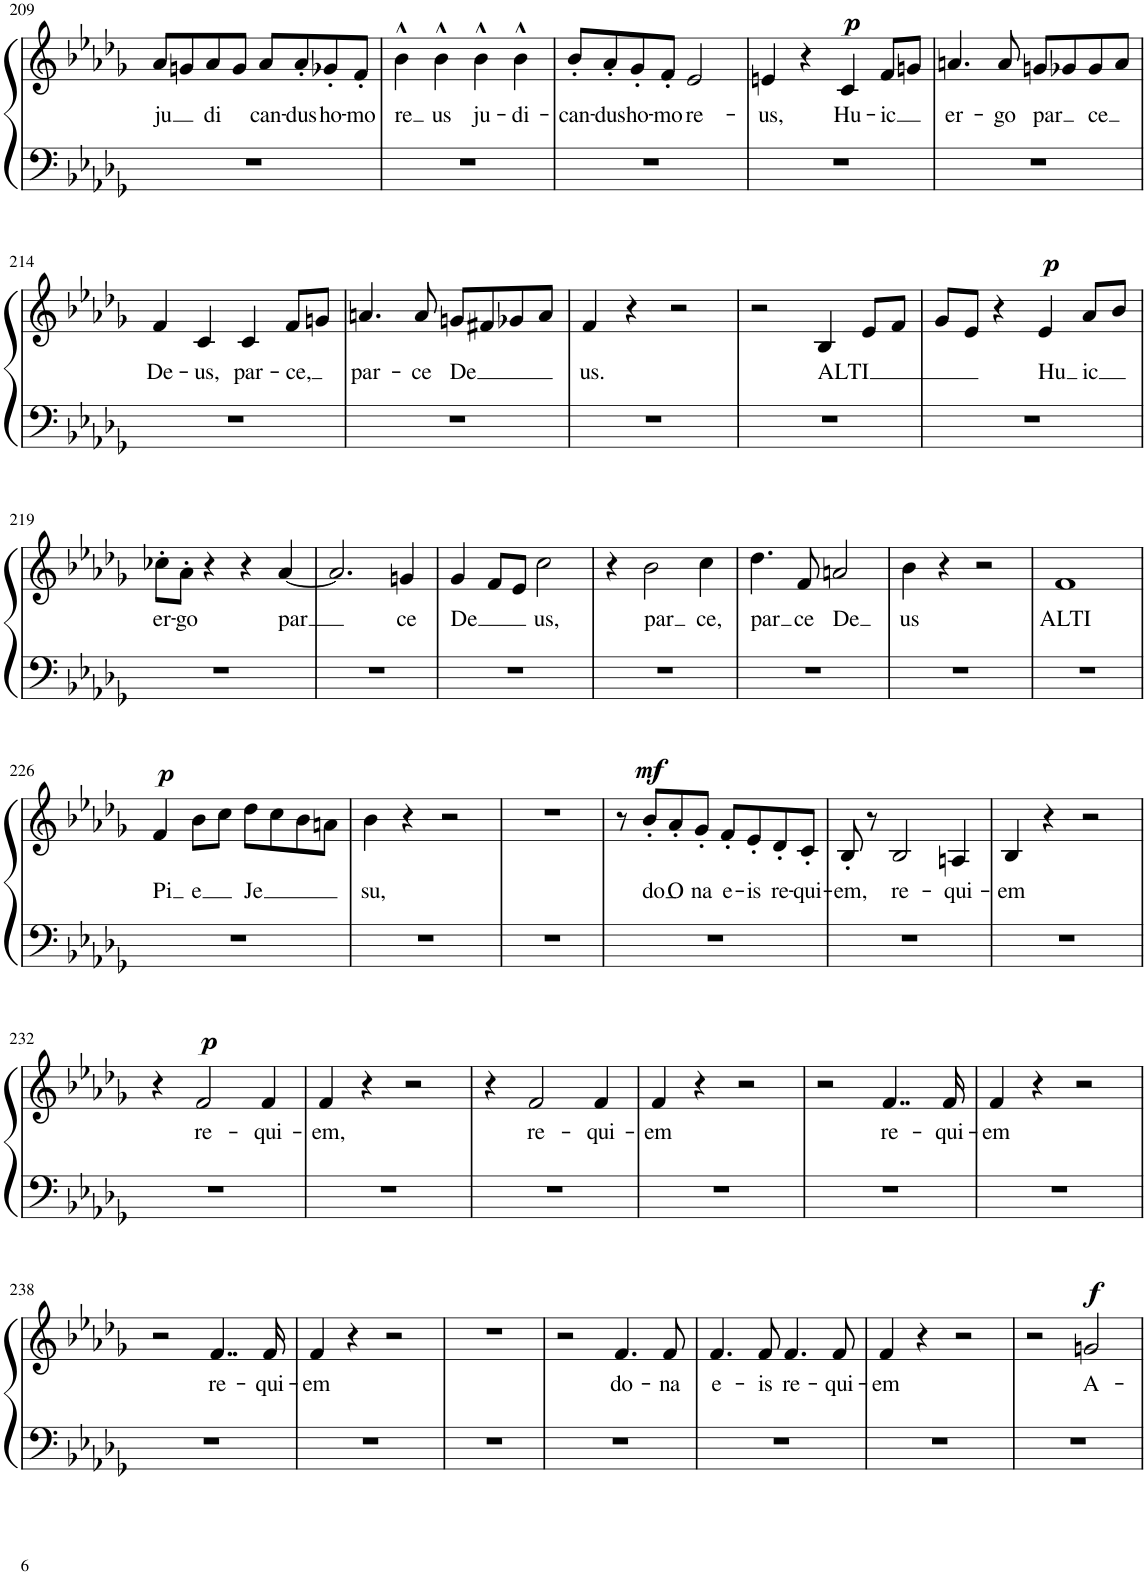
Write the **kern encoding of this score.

**kern	**kern	**text	**dynam
*part1	*part1	*part1	*part1
*staff2	*staff1	*staff1	*staff1/2
*I"Piano	*	*	*
*I'Pno.	*	*	*
!!LO:PB:g=z
*clefF4	*clefG2	*	*
*k[b-e-a-d-g-]	*k[b-e-a-d-g-]	*	*
*M4/4	*M4/4	*	*
*met(c)	*met(c)	*	*
=209	=209	=209	=209
!	!	!LO:LY:b	!
1r	8a-/L	ju	.
.	8gn/	.	.
!	!	!LO:LY:b	!
.	8a-/	-di	.
.	8g/J	.	.
!	!	!LO:LY:b	!
.	8a-/L	can-	.
!	!	!LO:LY:b	!
.	8a-'/	-dus	.
!	!	!LO:LY:b	!
.	8g-X'/	ho-	.
!	!	!LO:LY:b	!
.	8f'/J	-mo	.
=210	=210	=210	=210
!	!	!LO:LY:b	!
1r	4b-^^\	re	.
!	!	!LO:LY:b	!
.	4b-^^\	us	.
!	!	!LO:LY:b	!
.	4b-^^\	ju-	.
!	!	!LO:LY:b	!
.	4b-^^\	-di-	.
=211	=211	=211	=211
!	!	!LO:LY:b	!
1r	8b-'/L	-can-	.
!	!	!LO:LY:b	!
.	8a-'/	-dus	.
!	!	!LO:LY:b	!
.	8g-'/	ho-	.
!	!	!LO:LY:b	!
.	8f'/J	-mo	.
!	!	!LO:LY:b	!
.	2e-/	re-	.
=212	=212	=212	=212
!	!	!LO:LY:b	!
1r	4en/	-us,	.
.	4r	.	.
!	!	!LO:LY:b	!LO:DY:a
.	4c/	Hu-	p
!	!	!LO:LY:b	!
.	8f/L	-ic	.
.	8gn/J	.	.
=213	=213	=213	=213
!	!	!LO:LY:b	!
1r	4.an/	er-	.
!	!	!LO:LY:b	!
.	8a/	-go	.
!	!	!LO:LY:b	!
.	8gn/L	par	.
.	8g-X/	.	.
!	!	!LO:LY:b	!
.	8g-/	ce	.
.	8a/J	.	.
!!LO:LB:g=z
=214	=214	=214	=214
!	!	!LO:LY:b	!
1r	4f/	De-	.
!	!	!LO:LY:b	!
.	4c/	-us,	.
!	!	!LO:LY:b	!
.	4c/	par-	.
!	!	!LO:LY:b	!
.	8f/L	-ce,	.
.	8gn/J	.	.
=215	=215	=215	=215
!	!	!LO:LY:b	!
1r	4.an/	par-	.
!	!	!LO:LY:b	!
.	8a/	-ce	.
!	!	!LO:LY:b	!
.	8gn/L	De	.
.	8f#X/	.	.
.	8g-X/	.	.
.	8a/J	.	.
=216	=216	=216	=216
!	!	!LO:LY:b	!
1r	4f/	us.	.
.	4r	.	.
.	2r	.	.
=217	=217	=217	=217
1r	2r	.	.
!	!	!LO:LY:b	!
.	4B-/	ALTI	.
.	8e-/L	.	.
.	8f/J	.	.
=218	=218	=218	=218
1r	8g-/L	.	.
.	8e-/J	.	.
.	4r	.	.
!	!	!LO:LY:b	!LO:DY:a
.	4e-/	Hu	p
!	!	!LO:LY:b	!
.	8a-/L	ic	.
.	8b-/J	.	.
!!LO:LB:g=z
=219	=219	=219	=219
!	!	!LO:LY:b	!
1r	8cc-X'\L	er-	.
!	!	!LO:LY:b	!
.	8a-'\J	-go	.
.	4r	.	.
.	4r	.	.
!	!	!LO:LY:b	!
.	[4a-/	par	.
=220	=220	=220	=220
1r	2.a-/]	.	.
!	!	!LO:LY:b	!
.	4gn/	ce	.
=221	=221	=221	=221
!	!	!LO:LY:b	!
1r	4g-/	De	.
.	8f/L	.	.
.	8e-/J	.	.
!	!	!LO:LY:b	!
.	2cc\	us,	.
=222	=222	=222	=222
1r	4r	.	.
!	!	!LO:LY:b	!
.	2b-\	par	.
!	!	!LO:LY:b	!
.	4cc\	ce,	.
=223	=223	=223	=223
!	!	!LO:LY:b	!
1r	4.dd-\	par	.
!	!	!LO:LY:b	!
.	8f/	ce	.
!	!	!LO:LY:b	!
.	2an/	De	.
=224	=224	=224	=224
!	!	!LO:LY:b	!
1r	4b-\	us	.
.	4r	.	.
.	2r	.	.
=225	=225	=225	=225
!	!	!LO:LY:b	!
1r	1f	ALTI	.
!!LO:LB:g=z
=226	=226	=226	=226
!	!	!LO:LY:b	!LO:DY:a
1r	4f/	Pi	p
!	!	!LO:LY:b	!
.	8b-\L	e	.
.	8cc\J	.	.
!	!	!LO:LY:b	!
.	8dd-\L	Je	.
.	8cc\	.	.
.	8b-\	.	.
.	8an\J	.	.
=227	=227	=227	=227
!	!	!LO:LY:b	!
1r	4b-\	su,	.
.	4r	.	.
.	2r	.	.
=228	=228	=228	=228
1r	1r	.	.
=229	=229	=229	=229
1r	8r	.	.
!	!	!LO:LY:b	!LO:DY:a
.	8b-'/L	do	mf
!	!	!LO:LY:b	!
.	8a-'/	O	.
!	!	!LO:LY:b	!
.	8g-'/J	na	.
!	!	!LO:LY:b	!
.	8f'/L	e-	.
!	!	!LO:LY:b	!
.	8e-'/	-is	.
!	!	!LO:LY:b	!
.	8d-'/	re-	.
!	!	!LO:LY:b	!
.	8c'/J	-qui-	.
=230	=230	=230	=230
!	!	!LO:LY:b	!
1r	8B-'/	-em,	.
.	8r	.	.
!	!	!LO:LY:b	!
.	2B-/	re-	.
!	!	!LO:LY:b	!
.	4An/	-qui-	.
=231	=231	=231	=231
!	!	!LO:LY:b	!
1r	4B-/	-em	.
.	4r	.	.
.	2r	.	.
!!LO:LB:g=z
=232	=232	=232	=232
1r	4r	.	.
!	!	!LO:LY:b	!LO:DY:a
.	2f/	re-	p
!	!	!LO:LY:b	!
.	4f/	-qui-	.
=233	=233	=233	=233
!	!	!LO:LY:b	!
1r	4f/	-em,	.
.	4r	.	.
.	2r	.	.
=234	=234	=234	=234
1r	4r	.	.
!	!	!LO:LY:b	!
.	2f/	re-	.
!	!	!LO:LY:b	!
.	4f/	-qui-	.
=235	=235	=235	=235
!	!	!LO:LY:b	!
1r	4f/	-em	.
.	4r	.	.
.	2r	.	.
=236	=236	=236	=236
1r	2r	.	.
!	!	!LO:LY:b	!
.	4..f/	re-	.
!	!	!LO:LY:b	!
.	16f/	-qui-	.
=237	=237	=237	=237
!	!	!LO:LY:b	!
1r	4f/	-em	.
.	4r	.	.
.	2r	.	.
!!LO:LB:g=z
=238	=238	=238	=238
1r	2r	.	.
!	!	!LO:LY:b	!
.	4..f/	re-	.
!	!	!LO:LY:b	!
.	16f/	-qui-	.
=239	=239	=239	=239
!	!	!LO:LY:b	!
1r	4f/	-em	.
.	4r	.	.
.	2r	.	.
=240	=240	=240	=240
1r	1r	.	.
=241	=241	=241	=241
1r	2r	.	.
!	!	!LO:LY:b	!
.	4.f/	do-	.
!	!	!LO:LY:b	!
.	8f/	-na	.
=242	=242	=242	=242
!	!	!LO:LY:b	!
1r	4.f/	e-	.
!	!	!LO:LY:b	!
.	8f/	-is	.
!	!	!LO:LY:b	!
.	4.f/	re-	.
!	!	!LO:LY:b	!
.	8f/	-qui-	.
=243	=243	=243	=243
!	!	!LO:LY:b	!
1r	4f/	-em	.
.	4r	.	.
.	2r	.	.
=244	=244	=244	=244
1r	2r	.	.
!	!	!LO:LY:b	!LO:DY:a
.	2gn/	A-	f
=	=	=	=
*-	*-	*-	*-
